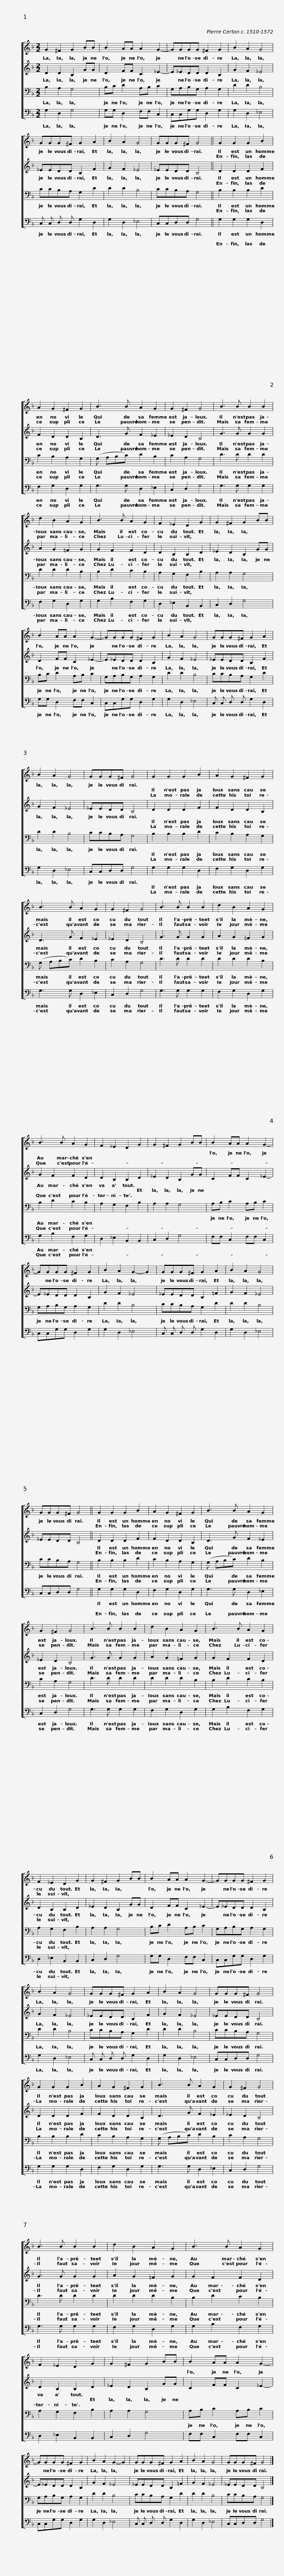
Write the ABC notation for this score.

X:1
%%score [ 1 2 3 4 ]
L:1/8
M:2/2
I:linebreak $
K:F
V:1 treble
V:2 treble
V:3 bass
V:4 bass
V:1
 G2 ^F2 G2 BB | B2 AA A2 G2- | GGGG ^F2 G2 | B2 A2 G4 | GGG^F G2 A2 | %5
 B2 A2 G4 |$ GGG^F G4 || G2 G2 G2 B2 | A2 G2 ^F2 G2 | B3 B A2 G2 | %10
 G2 ^F2 G4 |$ B3 B B2 B2 | d2 B2 A2 G2 | B3 B A2 G2 | F2 _E2 D2 G2 | %15
 G2 ^F2 G2 BB | B2 AA A2 G2- |$ GGGG ^F2 G2 | B2 A2 G4 | GGG^F G2 A2 | %20
 B2 A2 G4 | GGG^F G4 | G2 G2 G2 B2 |$ A2 G2 ^F2 G2 | B3 B A2 G2 | %25
 G2 ^F2 G4 | B3 B B2 B2 | d2 B2 A2 G2 | B3 B A2 G2 |$ F2 _E2 D2 G2 | %30
 G2 ^F2 G2 BB | B2 AA A2 G2- | GGGG ^F2 G2 |$ B2 A2 G2- G2 | GGG^F G2 A2 | %35
 B2 A2 G4 | GGG^F G4 || G2 G2 G2 B2 | A2 G2 ^F2 G2 | B3 B A2 G2 |$ %40
 G2 ^F2 G4 | B3 B B2 B2 | d2 B2 A2 G2 | B3 B A2 G2 | F2 _E2 D2 G2 | %45
 G2 ^F2 G2 BB | B2 AA A2 G2- |$ GGGG ^F2 G2 | B2 A2 G4 | GGG^F G2 A2 | %50
 B2 A2 G4 | GGG^F G4 | G2 G2 G2 B2 | A2 G2 ^F2 G2 |$ B3 B A2 G2 | %55
 G2 ^F2 G4 | B3 B B2 B2 | d2 B2 A2 G2 | B3 B A2 G2 | F2 _E2 D2 G2 |$ %60
 G2 ^F2 G2 BB | B2 AA A2 G2- | GGGG ^F2 G2 | B2 A2 G2- G2 | GGG^F G2 A2 | %65
 B2 A2 G4 | GGG^F G4 |] %67
V:2
 D2 D2 B,2 GG | D2 FF C2 _E2- | E_EDD D2 B,2 | G2 F2 _E4 | _EEDD B,2 F2 | %5
 G2 F2 _E4 |$ _EEDD B,4 || D2 D2 D2 F2 | F2 D2 D2 B,2 | D3 G F2 _E2 | %10
 _E2 D2 B,4 |$ G3 G G2 G2 | A2 G2 =F2 G2 | G2 F2 F2 D2 | D2 B,2 B,2 D2 | %15
 _E2 D2 B,2 GG | D2 FF C2 _E2- |$ E_EDD D2 B,2 | G2 F2 _E4 | _EEDD B,2 F2 | %20
 G2 F2 _E4 | _EEDD B,4 | D2 D2 D2 F2 |$ F2 D2 D2 B,2 | D3 G F2 _E2 | %25
 _E2 D2 B,4 | G3 G G2 G2 | A2 G2 =F2 G2 | G2 F2 F2 D2 |$ D2 B,2 B,2 D2 | %30
 _E2 D2 B,2 GG | C2 FF C2 _E2- | E_EDD D2 B,2 |$ G2 F2 _E4 | _EEDD B,2 =F2 | %35
 G2 F2 _E4 | _EEDD B,4 || D2 D2 D2 F2 | F2 D2 D2 B,2 | D3 G F2 _E2 |$ %40
 _E2 D2 B,4 | G3 G G2 G2 | A2 G2 =F2 G2 | G2 F2 F2 D2 | D2 B,2 B,2 D2 | %45
 _E2 D2 B,2 GG | D2 FF C2 _E2- |$ E_EDD D2 B,2 | G2 F2 _E4 | _EEDD B,2 F2 | %50
 G2 F2 _E4 | _EEDD B,4 | D2 D2 D2 F2 | F2 D2 D2 B,2 |$ D3 G F2 _E2 | %55
 _E2 D2 B,4 | G3 G G2 G2 | A2 G2 =F2 G2 | G2 F2 F2 D2 | D2 B,2 B,2 D2 |$ %60
 _E2 D2 B,2 GG | C2 FF C2 _E2- | E_EDD D2 B,2 | G2 F2 _E4 | _EEDD B,2 =F2 | %65
 G2 F2 _E4 | _EEDD B,4 |] %67
V:3
 B,2 A,2 G,4 | B,C D2 A,B, C2 | G,A,B,G, A,2 G,2 | D2 D2 B,4 | CCB,A, G,2 D2 | %5
 D2 D2 B,4 |$ CCB,A, G,4 || B,2 B,2 B,2 D2 | C2 B,2 A,2 G,2 | (G, A,B,C) D2 B,2 | %10
 C2 A,2 G,4 |$ D3 D D2 D2 | D2 D2 D2 B,2 | B,2 D2 C2 B,2 | A,2 G,2 F,2 B,2 | %15
 A,2 A,2 G,4 | B,C D2 A,B, C2 |$ G,A,B,G, A,2 G,2 | D2 D2 B,4 | CCB,A, G,2 D2 | %20
 D2 D2 B,4 | CCB,A, G,4 | B,2 B,2 B,2 D2 |$ C2 B,2 A,2 G,2 | (G, A,B,C) D2 B,2 | %25
 C2 A,2 G,4 | D3 D D2 D2 | D2 D2 D2 B,2 | B,2 D2 C2 B,2 |$ A,2 G,2 F,2 B,2 | %30
 A,2 A,2 G,4 | A,B, C2 A,B, C2 | G,A,B,G, A,2 G,2 |$ D2 D2 B,4 | CCB,A, G,2 D2 | %35
 D2 D2 B,4 | CCB,A, G,4 || B,2 B,2 B,2 D2 | C2 B,2 A,2 G,2 | (G, A,B,C) D2 B,2 |$ %40
 C2 A,2 G,4 | D3 D D2 D2 | D2 D2 D2 B,2 | B,2 D2 C2 B,2 | A,2 G,2 F,2 B,2 | %45
 A,2 A,2 G,4 | B,C D2 A,B, C2 |$ G,A,B,G, A,2 G,2 | D2 D2 B,4 | CCB,A, G,2 D2 | %50
 D2 D2 B,4 | CCB,A, G,4 | B,2 B,2 B,2 D2 | C2 B,2 A,2 G,2 |$ (G, A,B,C) D2 B,2 | %55
 C2 A,2 G,4 | D3 D D2 D2 | D2 D2 D2 B,2 | B,2 D2 C2 B,2 | A,2 G,2 F,2 B,2 |$ %60
 A,2 A,2 G,4 | A,B, C2 A,B, C2 | G,A,B,G, A,2 G,2 | D2 D2 B,4 | CCB,A, G,2 D2 | %65
 D2 D2 B,4 | CCB,A, G,4 |] %67
V:4
 G,2 D,2 G,4 | G,G, D,2 F,F, C,2 | C,C,G,G, D,2 G,2 | G,2 D,2 _E,4 | C, C, D, D, G,2 D,2 | %5
 G,2 D,2 _E,4 |$ C,C,D,D, G,4 || G,2 G,2 G,2 D,2 | F,2 G,2 D,2 G,2 | G,3 G, D,2 _E,2 | %10
 C,2 D,2 G,4 |$ G,3 G, G,2 G,2 | F,2 G,2 D,2 G,2 | G,2 B,2 F,2 G,2 | D,2 _E,2 B,,2 B,,2 | %15
 C,2 D,2 G,4 | G,G, D,2 F,F, C,2 |$ C,C,G,G, D,2 G,2 | G,2 D,2 _E,4 | C, C, D, D, G,2 D,2 | %20
 G,2 D,2 _E,4 | C,C,D,D, G,4 | G,2 G,2 G,2 D,2 |$ F,2 G,2 D,2 G,2 | G,3 G, D,2 _E,2 | %25
 C,2 D,2 G,4 | G,3 G, G,2 G,2 | F,2 G,2 D,2 G,2 | G,2 B,2 F,2 G,2 |$ D,2 _E,2 B,,2 B,,2 | %30
 C,2 D,2 G,4 | F,F, C,2 F,F, C,2 | C,C,G,G, D,2 G,2 |$ G,2 D,2 _E,4 | C, C, D, D, G,2 D,2 | %35
 G,2 D,2 _E,4 | C,C,D,D, G,4 || G,2 G,2 G,2 D,2 | F,2 G,2 D,2 G,2 | G,3 G, D,2 _E,2 |$ %40
 C,2 D,2 G,4 | G,3 G, G,2 G,2 | F,2 G,2 D,2 G,2 | G,2 B,2 F,2 G,2 | D,2 _E,2 B,,2 B,,2 | %45
 C,2 D,2 G,4 | G,G, D,2 F,F, C,2 |$ C,C,G,G, D,2 G,2 | G,2 D,2 _E,4 | C, C, D, D, G,2 D,2 | %50
 G,2 D,2 _E,4 | C,C,D,D, G,4 | G,2 G,2 G,2 D,2 | F,2 G,2 D,2 G,2 |$ G,3 G, D,2 _E,2 | %55
 C,2 D,2 G,4 | G,3 G, G,2 G,2 | F,2 G,2 D,2 G,2 | G,2 B,2 F,2 G,2 | D,2 _E,2 B,,2 B,,2 |$ %60
 C,2 D,2 G,4 | F,F, C,2 F,F, C,2 | C,C,G,G, D,2 G,2 | G,2 D,2 _E,4 | C, C, D, D, G,2 D,2 | %65
 G,2 D,2 _E,4 | C,C,D,D, G,4 |] %67
